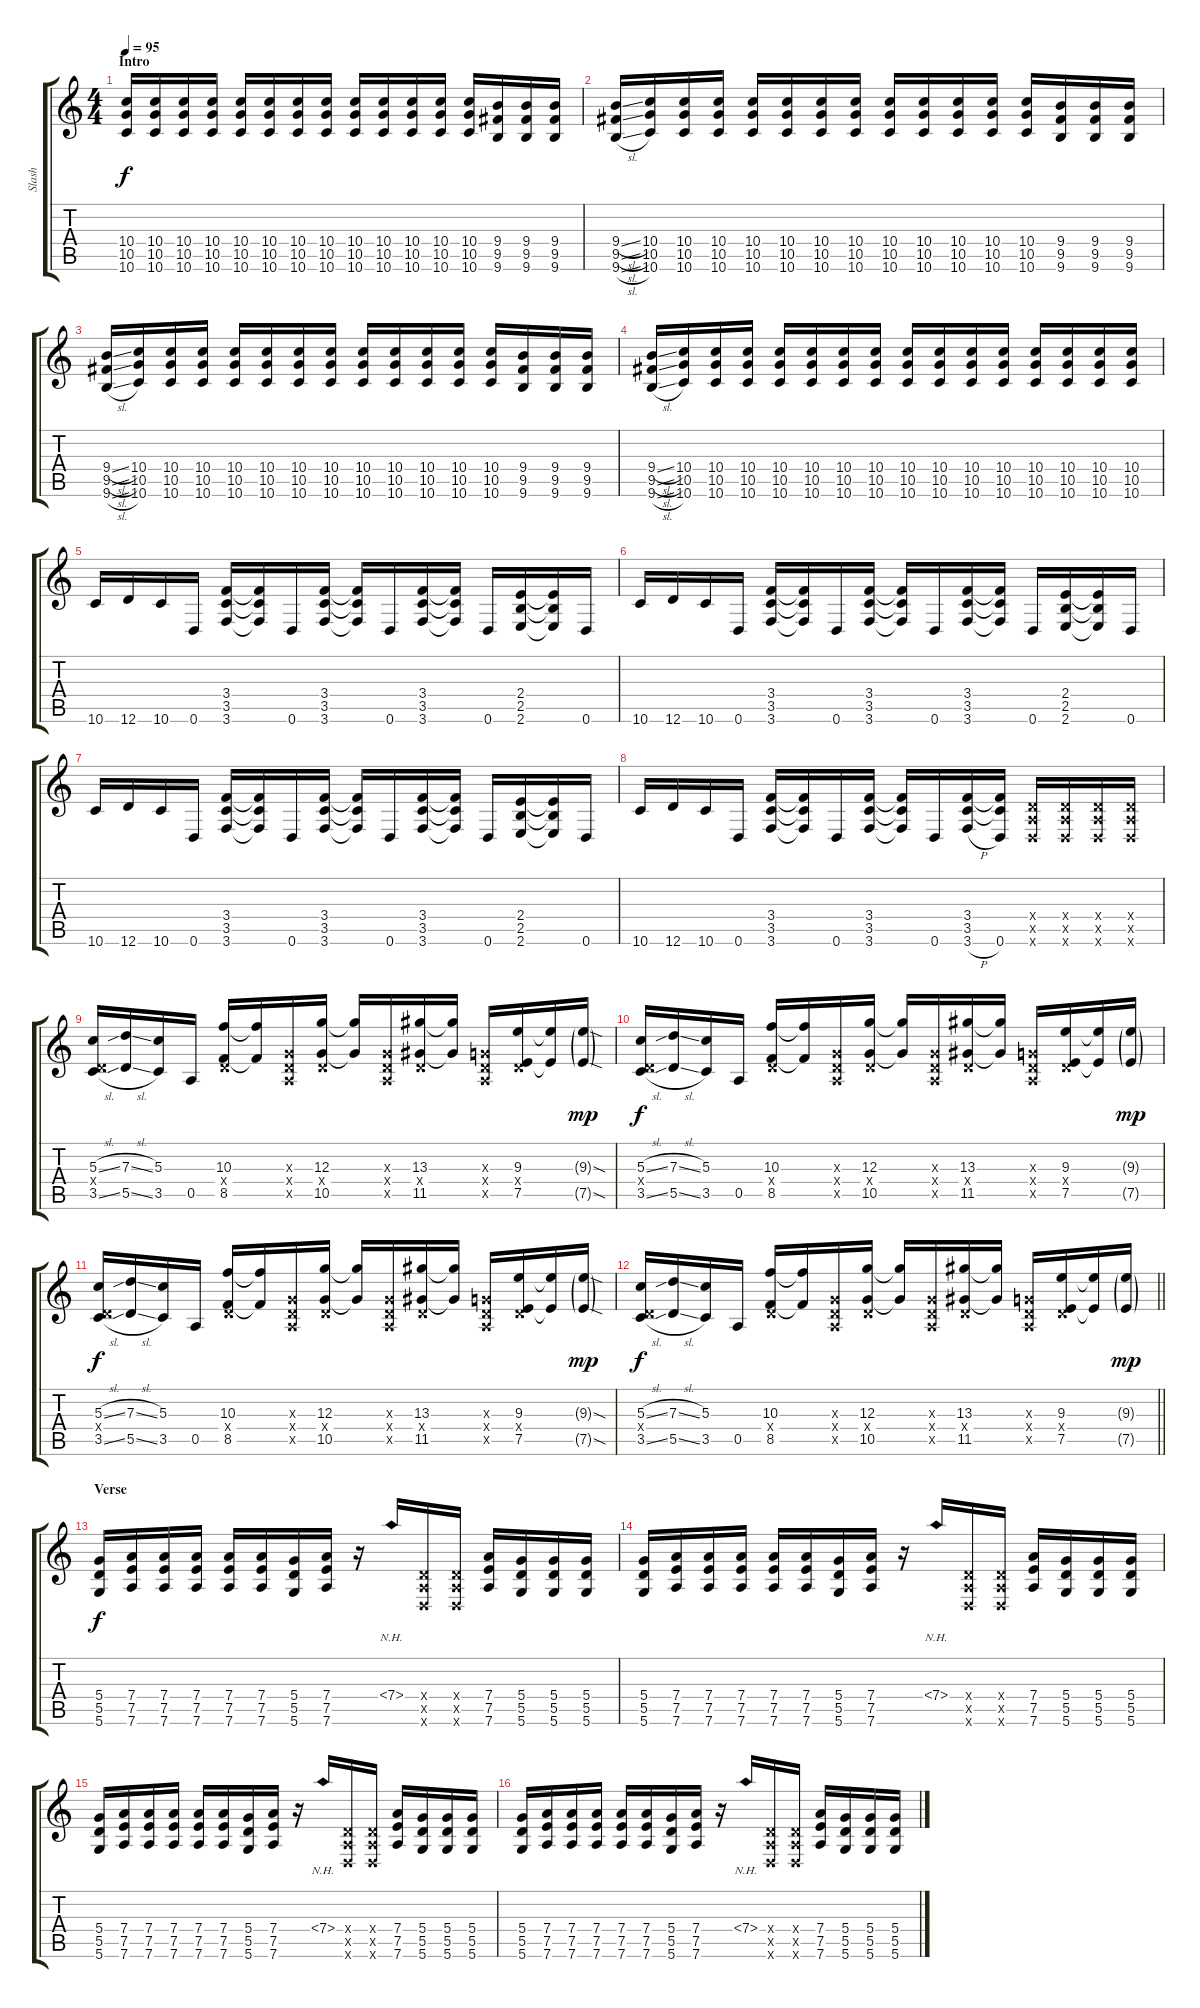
\track ("Slash" "Slash") {instrument electricguitarclean}
\staff {score tabs}
\tuning (E4 B3 G3 D3 A2 D2) {hide}
\ts (4 4)
\section ("" "Intro")
\tempo 95
\clef g2
\ks c
(10.4 10.5 10.6).16{dy f instrument electricguitarclean} (10.4 10.5 10.6).16 (10.4 10.5 10.6).16 (10.4 10.5 10.6).16 (10.4 10.5 10.6).16 (10.4 10.5 10.6).16 (10.4 10.5 10.6).16 (10.4 10.5 10.6).16 (10.4 10.5 10.6).16 (10.4 10.5 10.6).16 (10.4 10.5 10.6).16 (10.4 10.5 10.6).16 (10.4 10.5 10.6).16 (9.4 9.5 9.6).16 (9.4 9.5 9.6).16 (9.4 9.5 9.6).16 |
(9.4{sl} 9.5{sl} 9.6{sl}).16 (10.4 10.5 10.6).16 (10.4 10.5 10.6).16 (10.4 10.5 10.6).16 (10.4 10.5 10.6).16 (10.4 10.5 10.6).16 (10.4 10.5 10.6).16 (10.4 10.5 10.6).16 (10.4 10.5 10.6).16 (10.4 10.5 10.6).16 (10.4 10.5 10.6).16 (10.4 10.5 10.6).16 (10.4 10.5 10.6).16 (9.4 9.5 9.6).16 (9.4 9.5 9.6).16 (9.4 9.5 9.6).16 |
(9.4{sl} 9.5{sl} 9.6{sl}).16 (10.4 10.5 10.6).16 (10.4 10.5 10.6).16 (10.4 10.5 10.6).16 (10.4 10.5 10.6).16 (10.4 10.5 10.6).16 (10.4 10.5 10.6).16 (10.4 10.5 10.6).16 (10.4 10.5 10.6).16 (10.4 10.5 10.6).16 (10.4 10.5 10.6).16 (10.4 10.5 10.6).16 (10.4 10.5 10.6).16 (9.4 9.5 9.6).16 (9.4 9.5 9.6).16 (9.4 9.5 9.6).16 |
(9.4{sl} 9.5{sl} 9.6{sl}).16 (10.4 10.5 10.6).16 (10.4 10.5 10.6).16 (10.4 10.5 10.6).16 (10.4 10.5 10.6).16 (10.4 10.5 10.6).16 (10.4 10.5 10.6).16 (10.4 10.5 10.6).16 (10.4 10.5 10.6).16 (10.4 10.5 10.6).16 (10.4 10.5 10.6).16 (10.4 10.5 10.6).16 (10.4 10.5 10.6).16 (10.4 10.5 10.6).16 (10.4 10.5 10.6).16 (10.4 10.5 10.6).16 |
10.6.16 12.6.16 10.6.16 0.6.16 (3.4 3.5 3.6).16 (3.4{t} 3.5{t} 3.6{t}).16 0.6.16 (3.4 3.5 3.6).16 (3.4{t} 3.5{t} 3.6{t}).16 0.6.16 (3.4 3.5 3.6).16 (3.4{t} 3.5{t} 3.6{t}).16 0.6.16 (2.4 2.5 2.6).16 (2.4{t} 2.5{t} 2.6{t}).16 0.6.16 |
10.6.16 12.6.16 10.6.16 0.6.16 (3.4 3.5 3.6).16 (3.4{t} 3.5{t} 3.6{t}).16 0.6.16 (3.4 3.5 3.6).16 (3.4{t} 3.5{t} 3.6{t}).16 0.6.16 (3.4 3.5 3.6).16 (3.4{t} 3.5{t} 3.6{t}).16 0.6.16 (2.4 2.5 2.6).16 (2.4{t} 2.5{t} 2.6{t}).16 0.6.16 |
10.6.16 12.6.16 10.6.16 0.6.16 (3.4 3.5 3.6).16 (3.4{t} 3.5{t} 3.6{t}).16 0.6.16 (3.4 3.5 3.6).16 (3.4{t} 3.5{t} 3.6{t}).16 0.6.16 (3.4 3.5 3.6).16 (3.4{t} 3.5{t} 3.6{t}).16 0.6.16 (2.4 2.5 2.6).16 (2.4{t} 2.5{t} 2.6{t}).16 0.6.16 |
10.6.16 12.6.16 10.6.16 0.6.16 (3.4 3.5 3.6).16 (3.4{t} 3.5{t} 3.6{t}).16 0.6.16 (3.4 3.5 3.6).16 (3.4{t} 3.5{t} 3.6{t}).16 0.6.16 (3.4 3.5 3.6{h}).16 (3.4{t} 3.5{t} 0.6).16 (0.4{x} 0.5{x} 0.6{x}).16 (0.4{x} 0.5{x} 0.6{x}).16 (0.4{x} 0.5{x} 0.6{x}).16 (0.4{x} 0.5{x} 0.6{x}).16 |
(5.3{sl} 0.4{x} 3.5{sl}).16 (7.3{sl} 5.5{sl}).16 (5.3 3.5).16 0.5.16 (10.3 0.4{x} 8.5).16 (10.3{t} 8.5{t}).16 (0.3{x} 0.4{x} 0.5{x}).16 (12.3 0.4{x} 10.5).16 (12.3{t} 10.5{t}).16 (0.3{x} 0.4{x} 0.5{x}).16 (13.3 0.4{x} 11.5).16 (13.3{t} 11.5{t}).16 (0.3{x} 0.4{x} 0.5{x}).16 (9.3 0.4{x} 7.5).16 (9.3{t} 7.5{t}).16 (9.3{sod g} 7.5{sod g}).16{dy mp} |
(5.3{sl} 0.4{x} 3.5{sl}).16{dy f} (7.3{sl} 5.5{sl}).16 (5.3 3.5).16 0.5.16 (10.3 0.4{x} 8.5).16 (10.3{t} 8.5{t}).16 (0.3{x} 0.4{x} 0.5{x}).16 (12.3 0.4{x} 10.5).16 (12.3{t} 10.5{t}).16 (0.3{x} 0.4{x} 0.5{x}).16 (13.3 0.4{x} 11.5).16 (13.3{t} 11.5{t}).16 (0.3{x} 0.4{x} 0.5{x}).16 (9.3 0.4{x} 7.5).16 (9.3{t} 7.5{t}).16 (9.3{g} 7.5{g}).16{dy mp} |
(5.3{sl} 0.4{x} 3.5{sl}).16{dy f} (7.3{sl} 5.5{sl}).16 (5.3 3.5).16 0.5.16 (10.3 0.4{x} 8.5).16 (10.3{t} 8.5{t}).16 (0.3{x} 0.4{x} 0.5{x}).16 (12.3 0.4{x} 10.5).16 (12.3{t} 10.5{t}).16 (0.3{x} 0.4{x} 0.5{x}).16 (13.3 0.4{x} 11.5).16 (13.3{t} 11.5{t}).16 (0.3{x} 0.4{x} 0.5{x}).16 (9.3 0.4{x} 7.5).16 (9.3{t} 7.5{t}).16 (9.3{sod g} 7.5{sod g}).16{dy mp} |
\barLineRight lightlight
(5.3{sl} 0.4{x} 3.5{sl}).16{dy f} (7.3{sl} 5.5{sl}).16 (5.3 3.5).16 0.5.16 (10.3 0.4{x} 8.5).16 (10.3{t} 8.5{t}).16 (0.3{x} 0.4{x} 0.5{x}).16 (12.3 0.4{x} 10.5).16 (12.3{t} 10.5{t}).16 (0.3{x} 0.4{x} 0.5{x}).16 (13.3 0.4{x} 11.5).16 (13.3{t} 11.5{t}).16 (0.3{x} 0.4{x} 0.5{x}).16 (9.3 0.4{x} 7.5).16 (9.3{t} 7.5{t}).16 (9.3{g} 7.5{g}).16{dy mp} |
\section ("" "Verse")
(5.4 5.5 5.6).16{dy f} (7.4 7.5 7.6).16 (7.4 7.5 7.6).16 (7.4 7.5 7.6).16 (7.4 7.5 7.6).16 (7.4 7.5 7.6).16 (5.4 5.5 5.6).16 (7.4 7.5 7.6).16 r.16 7.4{nh}.16 (0.4{x} 0.5{x} 0.6{x}).16 (0.4{x} 0.5{x} 0.6{x}).16 (7.4 7.5 7.6).16 (5.4 5.5 5.6).16 (5.4 5.5 5.6).16 (5.4 5.5 5.6).16 |
(5.4 5.5 5.6).16 (7.4 7.5 7.6).16 (7.4 7.5 7.6).16 (7.4 7.5 7.6).16 (7.4 7.5 7.6).16 (7.4 7.5 7.6).16 (5.4 5.5 5.6).16 (7.4 7.5 7.6).16 r.16 7.4{nh}.16 (0.4{x} 0.5{x} 0.6{x}).16 (0.4{x} 0.5{x} 0.6{x}).16 (7.4 7.5 7.6).16 (5.4 5.5 5.6).16 (5.4 5.5 5.6).16 (5.4 5.5 5.6).16 |
(5.4 5.5 5.6).16 (7.4 7.5 7.6).16 (7.4 7.5 7.6).16 (7.4 7.5 7.6).16 (7.4 7.5 7.6).16 (7.4 7.5 7.6).16 (5.4 5.5 5.6).16 (7.4 7.5 7.6).16 r.16 7.4{nh}.16 (0.4{x} 0.5{x} 0.6{x}).16 (0.4{x} 0.5{x} 0.6{x}).16 (7.4 7.5 7.6).16 (5.4 5.5 5.6).16 (5.4 5.5 5.6).16 (5.4 5.5 5.6).16 |
(5.4 5.5 5.6).16 (7.4 7.5 7.6).16 (7.4 7.5 7.6).16 (7.4 7.5 7.6).16 (7.4 7.5 7.6).16 (7.4 7.5 7.6).16 (5.4 5.5 5.6).16 (7.4 7.5 7.6).16 r.16 7.4{nh}.16 (0.4{x} 0.5{x} 0.6{x}).16 (0.4{x} 0.5{x} 0.6{x}).16 (7.4 7.5 7.6).16 (5.4 5.5 5.6).16 (5.4 5.5 5.6).16 (5.4 5.5 5.6).16
